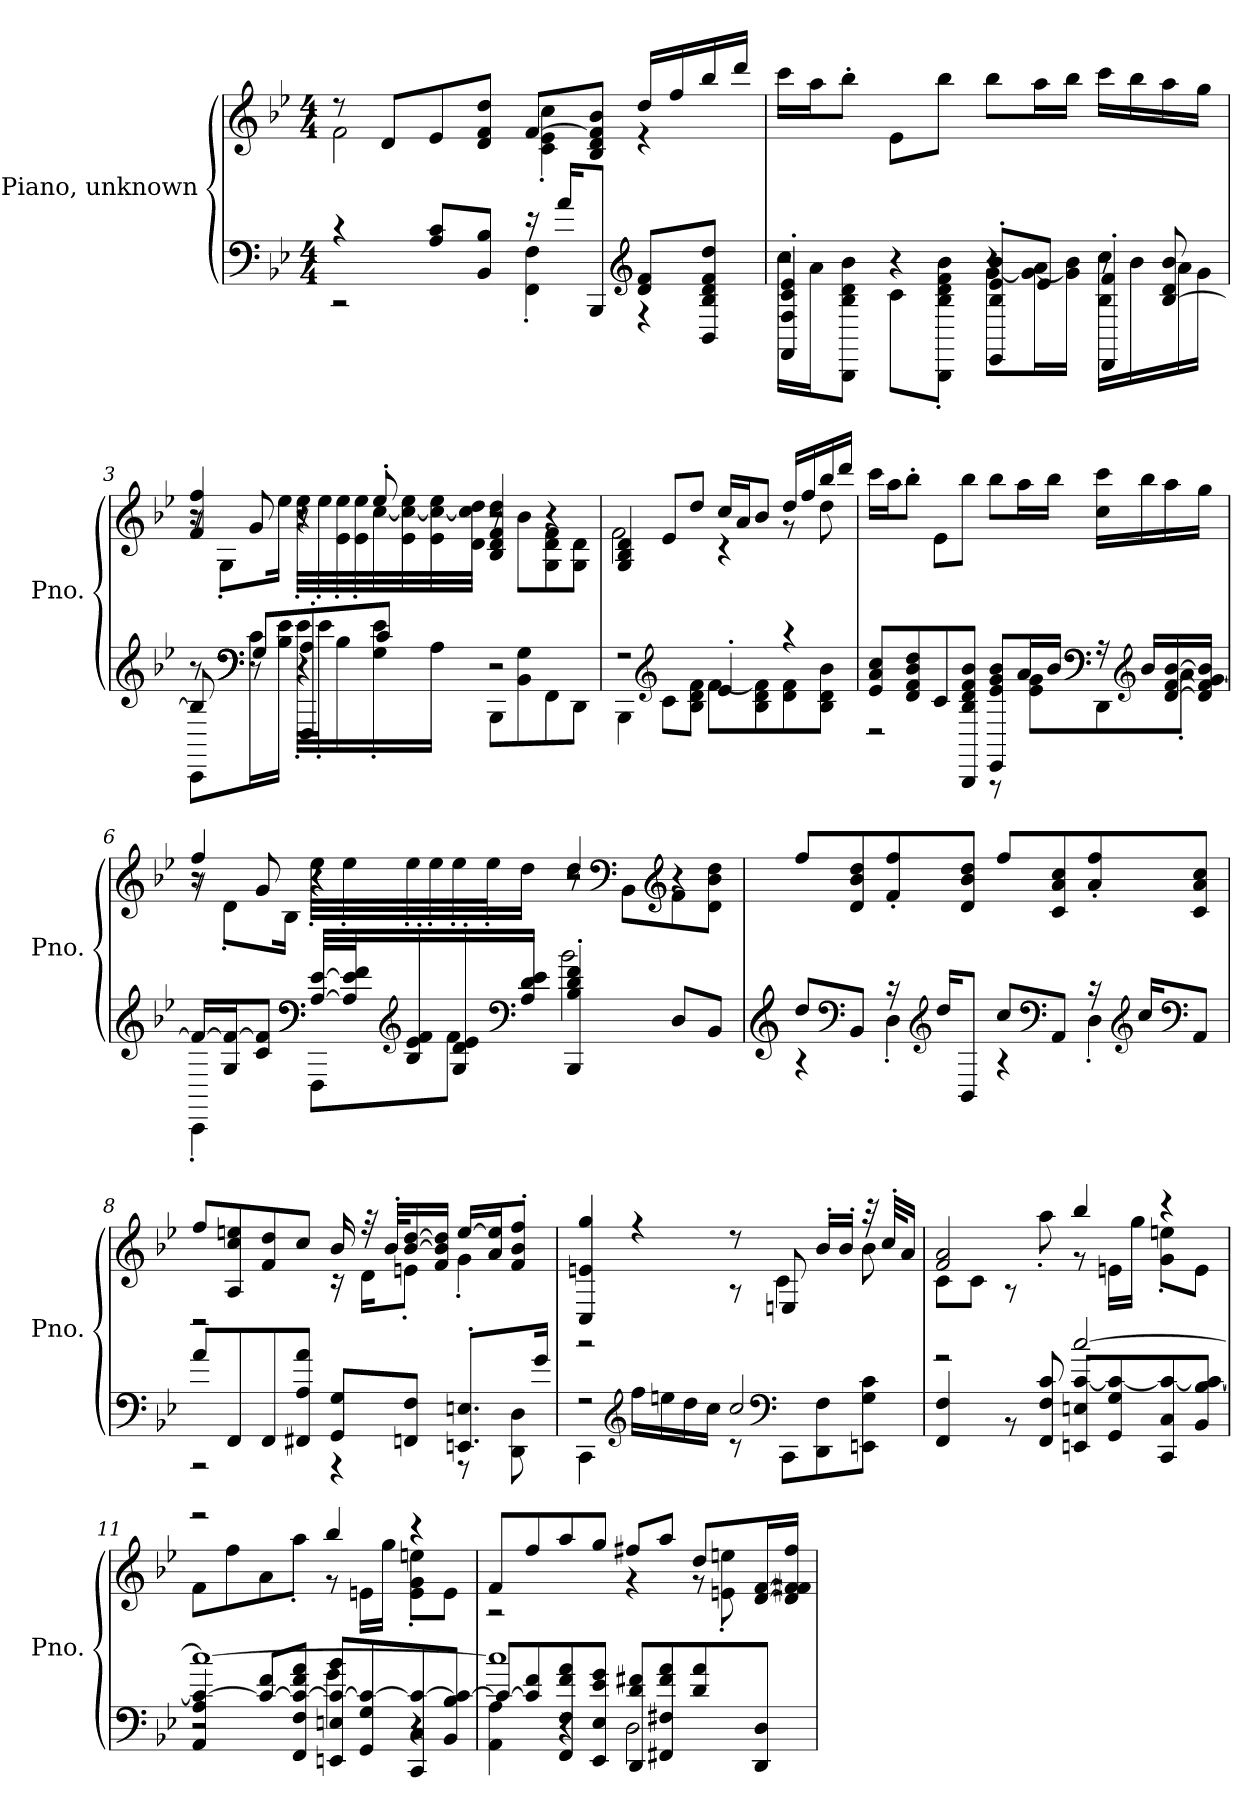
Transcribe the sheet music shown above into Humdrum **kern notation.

**kern	**kern
*part1	*part1
*staff2	*staff1
*I"Piano, unknown	*
*I'Pno.	*
*clefF4	*clefG2
*k[b-e-]	*k[b-e-]
*M4/4	*M4/4
*MM120	*MM120
=1	=1
*^	*^
4r	2r	8r	2f\
.	.	8d/L	.
8A/ 8c/L	.	8e-/	.
8BB-/ 8B-/J	.	8d/ 8f/ 8dd/J	.
16r	4FF\' 4F\'	[8f/L	4c\' 4e-\' 4cc\'
16a/KL	.	.	.
8BBB-/J	.	8B-/ 8d/ 8f/] 8b-/J	.
*clefG2	*	*	*
8d/ 8f/L	4r	16dd/LL	4r
.	.	16ff/	.
8BB-/ 8B-/ 8d/ 8f/ 8dd/J	.	16bb-/	.
.	.	16ddd/JJ	.
*	*	*v	*v
=2	=2	=2
*	*^	*
2r	16cc\LL	4FF/' 4F/' 4c/' 4e-/'	16ccc\LL
.	16a\J	.	16aa\J
.	8BBB-\ 8B-\ 8d\ 8b-\J	.	8bb-'\J
.	8c\L	4r	8e-\L
.	8BBB-\' 8B-\' 8d\' 8f\' 8b-\'J	.	8bb-\J
4r	[8g\L	8EE-/' 8B-/' 8e-/' 8b-/'L	8bb-\L
.	16g\_ 16a\L	8e-/J	16aa\L
.	16g\] 16b-\JJ	.	16bb-\JJ
8r	16B-\ 16cc\LL	4DD/' 4f/'	16ccc\LL
.	16b-\	.	16bb-\
[8B-/ 8d/ 8b-/	16a\	.	16aa\
.	16g\JJ	.	16gg\JJ
!!LO:LB:g=z
=3	=3	=3	=3
*	*	*	*^
*	*	*	*	*^
8B-/]	8CC\L	8r	4f/ 4ff/	16r	8r
.	.	.	.	8G'\L	.
*clefF4	*	*	*	*	*
8r	16c\L	8G/L	.	.	8g/
.	16B-\ 16e-\JJ	.	.	16ee-\Jk	.
4r	32e-'\LLL	8FFF/' 8A/'	8r	32ee-'\LLL	4r
.	32e-'\J	.	.	32ee-'\	.
.	16B-\	.	.	32e-\' 32ee-\'	.
.	.	.	.	32e-\' 32ee-\'	.
.	16G\' 16e-\'	8c/J	8ee-'/	[32cc\	.
.	.	.	.	32e-\ 32cc\_ 32ee-\	.
.	16A\JJ	.	.	32e-\ 32cc\_ 32ee-\	.
.	.	.	.	32d\ 32cc\] 32dd\JJJ	.
2r	8BBB-\L	2r	2r	8r	4B-/ 4d/ 4f/ 4dd/
.	8BB-\ 8G\	.	.	8b-\L	.
.	8FF\	.	.	8G\ 8d\ 8f\	4r
.	8DD\J	.	.	8G\ 8d\J	.
*	*v	*v	*	*	*
*	*	*	*v	*v
=4	=4	=4	=4
2r	4BBB-\	4G/ 4B-/ 4d/	2f\
*clefG2	*	*	*
.	8c\L	8e-/L	.
.	8B-\ 8d\ 8f\J	8dd/J	.
4e-'/	[8f\L	16cc/LL	4r
.	.	16a/J	.
.	8B-\ 8d\ 8f\]	8b-/J	.
4r	8d\ 8f\	16dd/LL	8r
.	.	16ff/	.
.	8B-\ 8d\ 8b-\J	16bb-/	8dd\
.	.	16ddd/JJ	.
*	*	*v	*v
!!LO:LB:g=z
=5	=5	=5
8e-/ 8a/ 8cc/L	2r	16ccc\LL
.	.	16aa\J
8d/ 8f/ 8b-/ 8dd/	.	8bb-'\J
8c/	.	8e-\L
8BBB-/ 8B-/ 8d/ 8f/ 8b-/J	.	8bb-\J
8EE-/ 8e-/ 8g/ 8b-/L	8r	8bb-\L
16a/L	8e-\ 8g\L	16aa\L
16b-/JJ	.	16bb-\JJ
*clefF4	*	*
16r	8DD\	16cc\ 16ccc\LL
*clefG2	*	*
16b-/LL	.	16bb-\
[16d/ [16f/ [16b-/	8a'\J	16aa\
16d/] 16f/_ 16g/ 16b-/]JJ	.	16gg\JJ
!!LO:LB:g=z
=6	=6	=6
*	*	*^
*	*	*	*^
16f/LL_	4CC'\	4ff/	16r	8r
16G/ 16f/_J	.	.	8d'\L	.
8c/ 8f/]J	.	.	.	8g/
.	.	.	16B-\Jk	.
*clefF4	*	*	*	*
[32A/ [32e-/LLL	8FFF\L	4r	32ee-'\LLL	4r
32A/] 32e-/] 32f/J	.	.	32ee-'\	.
*clefG2	*	*	*	*
16B-/' 16e-/' 16f/'	.	.	32ee-'\	.
.	.	.	32ee-'\	.
16G/' 16d/' 16e-/'	8f\J	.	32ee-'\	.
.	.	.	32ee-'\J	.
*clefF4	*	*	*	*
16A/ 16d/ 16e-/JJ	.	.	16dd\JJ	.
4BBB-/' 4B-/' 4d/' 4f/'	2b-\	4dd/	8r	2r
*	*	*clefF4	*	*
.	.	.	8BB-\L	.
*	*	*clefG2	*	*
8D/L	.	4r	8f\	.
8BB-/J	.	.	8d\ 8b-\ 8dd\J	.
*	*	*v	*v	*v
!!LO:LB:g=z
=7	=7	=7
*clefG2	*	*
8dd/L	4r	8ff/L
*clefF4	*	*
8BB-/J	.	8d/ 8b-/ 8dd/
16r	4D'\	8f/' 8ff/'
*clefG2	*	*
16dd/KL	.	.
8BB-/J	.	8d/ 8b-/ 8dd/J
8cc/L	4r	8ff/L
*clefF4	*	*
8AA/J	.	8c/ 8a/ 8cc/
16r	4D'\	8a/' 8ff/'
*clefG2	*	*
16cc/KL	.	.
*clefF4	*	*
8AA/J	.	8c/ 8a/ 8cc/J
=8	=8	=8
*	*	*^
8a/L	2r	8ff/L	2r
8FF/	.	8A/ 8cc/ 8een/	.
8FF/	.	8f/ 8dd/	.
8FF#X/ 8A/ 8a/J	.	8cc/J	.
8GG/ 8G/L	4r	16b-/	16r
.	.	32r	16d\KL
.	.	32b-'/KLL	.
8FFn/ 8F/J	.	[16b-/ [16dd/	8en'\J
.	.	16f/ 16b-/] 16dd/]JJ	.
8.EEn/' 8.En/'L	8r	[16ee/LL	4g'\
.	.	16a/ 16ee/]J	.
.	8DD\ 8D\	8f/' 8b-/' 8ff/'J	.
16g/Jk	.	.	.
!!LO:LB:g=z	!!
=9	=9	=9	=9
2r	4CC\	4C/ 4en/ 4gg/	2r
*clefG2	*	*	*
.	16ff\LL	4r	.
.	16een\	.	.
.	16dd\	.	.
.	16cc\JJ	.	.
2cc/	8r	8r	8r
*clefF4	*	*	*
.	8CC\L	8En/	4c\
.	8DD\ 8F\	16b-'/LL	.
.	.	16b-'/JJ	.
.	8EEn\ 8G\ 8c\J	32r	8b-\
.	.	32cc'/KLL	.
.	.	16a/JJ	.
=10	=10	=10	=10
2r	4FF/ 4F/	2f/ 2a/	8c\L
.	.	.	8c\J
.	8r	.	8r
.	8FF/ 8F/ 8c/	.	8aa'\
[2cc/	8EEn/ 8En/ [8c/L	4bb-/	8r
.	8GG/ 8G/ 8c/_	.	16en\LL
.	.	.	16gg\JJ
.	8CC/ 8C/ 8c/_	4r	8g\' 8een\'L
.	8BB-/ 8B-/ 8c/_J	.	8e\J
=11	=11	=11	=11
*	*^	*	*
1cc_	2r	4AA/ 4A/ 4c/_	2r	8f\L
.	.	.	.	8ff\
.	.	8c/_ 8f/L	.	8a\
.	.	8FF/ 8F/ 8c/_ 8f/ 8a/J	.	8aa'\J
.	4g\	8EEn/ 8En/ 8c/_ 8b-/L	4bb-/	8r
.	.	8GG/ 8G/ 8c/_	.	16en\LL
.	.	.	.	16gg\JJ
.	4r	8CC/ 8C/ 8c/_	4r	8e\' 8g\' 8een\'L
.	.	8BB-/ 8B-/ 8c/_J	.	8e\J
!!LO:PB:g=z	!!
=12	=12	=12	=12	=12
1cc]	4AA\ 4A\	8c/L_	8f/L	2r
.	.	8c/] 8f/	8ff/	.
.	4r	8FF/ 8F/ 8f/ 8a/	8aa/	.
.	.	8EE-/ 8E-/ 8e-/ 8g/J	8gg/J	.
.	2D\	8DD/ 8d/ 8f#X/L	8ff#X/L	4r
.	.	8FF#X/ 8F#X/ 8f#/ 8a/	8aa/J	.
.	.	8d/ 8a/	8dd/L	8r
.	.	8DD/ 8D/J	[16d/ [16f/L	8en\' 8een\'
.	.	.	16d/] 16f/] 16f#X/ 16ff#/JJ	.
*v	*v	*v	*	*
*	*v	*v
=	=
*-	*-
